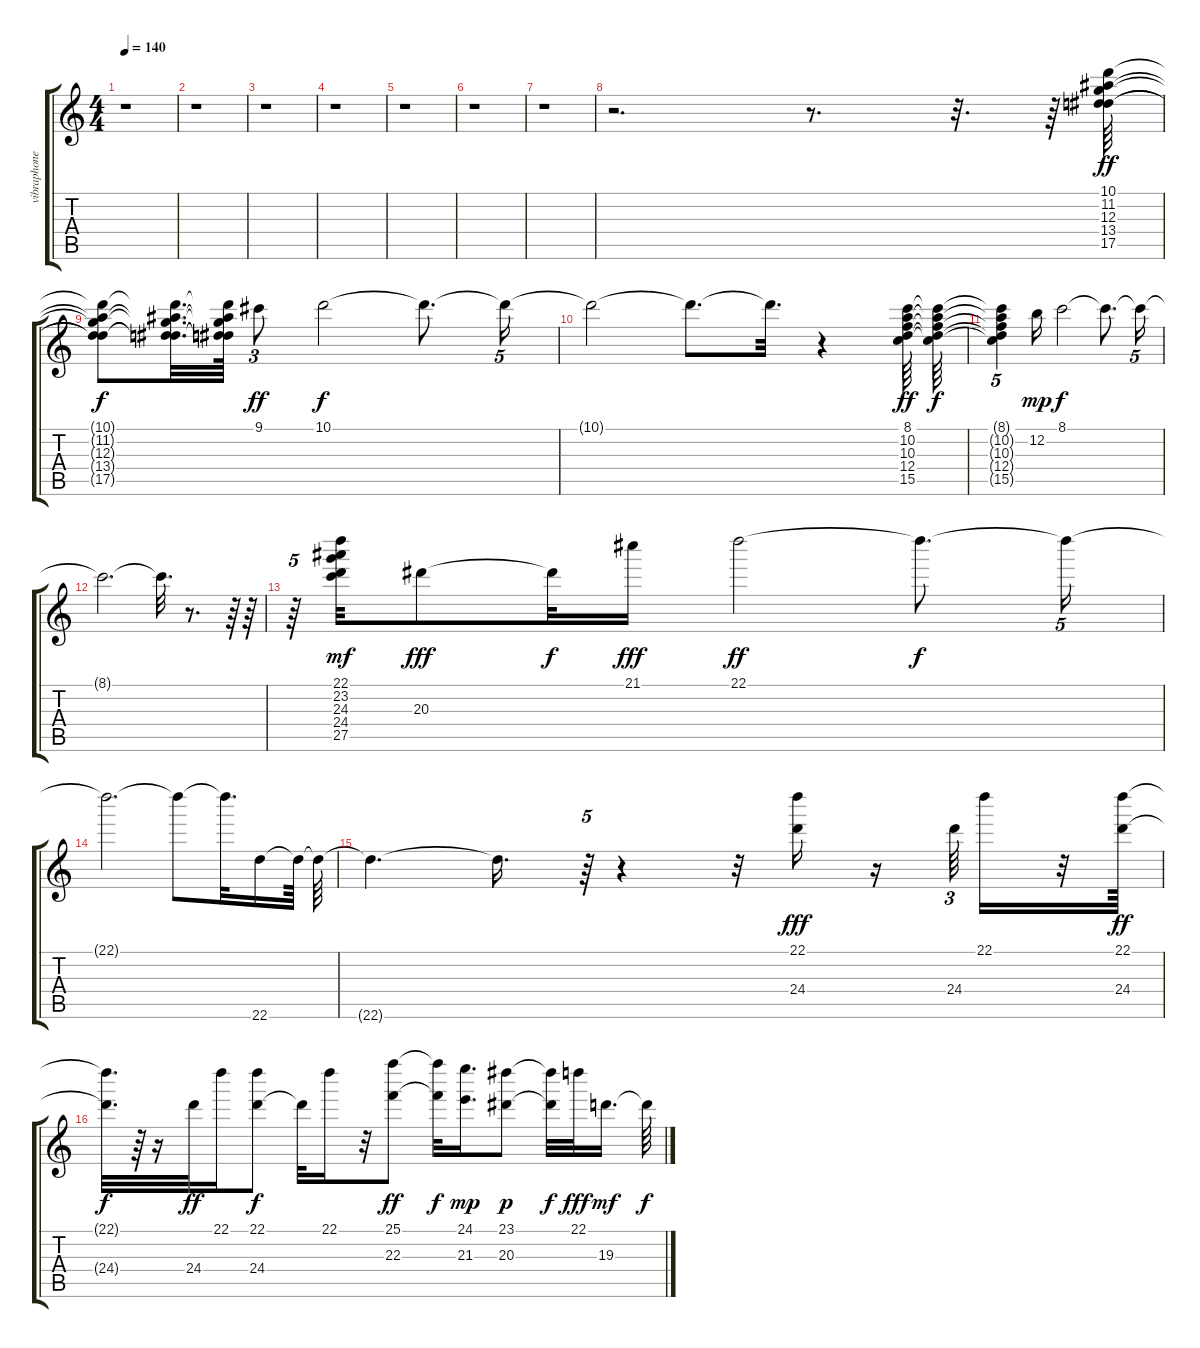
\track ("vibraphone" "vibraphone") {instrument electricguitarjazz}
\staff {score tabs}
\tuning (E4 B3 G3 D3 A2 E2) {hide}
\ts (4 4)
\tempo 140
\clef g2
\ks c
r.1{dy f} |
r.1 |
r.1 |
r.1 |
r.1 |
r.1 |
r.1 |
r.2{d} r.8{d} r.32{d} r.64 (10.1 11.2 12.3 13.4 17.5).64{dy ff} |
(10.1{t} 11.2{t} 12.3{t} 13.4{t} 17.5{t}).8{dy f} (10.1{t} 11.2{t} 12.3{t} 13.4{t} 17.5{t}).32{d} (10.1{t} 11.2{t} 12.3{t} 13.4{t} 17.5{t}).64 9.1.8{tu (3 2) dy ff} 10.1.2{dy f} 10.1{t}.8{d} 10.1{t}.16{tu (5 4)} |
10.1{t}.2 10.1{t}.8{d} 10.1{t}.32{d} r.4 (8.1 10.2 10.3 12.4 15.5).64{dy ff} (8.1{t} 10.2{t} 10.3{t} 12.4{t} 15.5{t}).64{dy f} |
(8.1{t} 10.2{t} 10.3{t} 12.4{t} 15.5{t}).4{tu (5 4)} 12.2.16{dy mp} 8.1.2{dy f} 8.1{t}.8{d} 8.1{t}.16{tu (5 4)} |
8.1{t}.2{d} 8.1{t}.32{d} r.8{d} r.64 r.64 |
r.64{tu (5 4)} (22.1 23.2 24.3 24.4 27.5).32{dy mf} 20.3.8{dy fff} 20.3{t}.32{dy f} 21.1.16{dy fff} 22.1.2{dy ff} 22.1{t}.8{d dy f} 22.1{t}.16{tu (5 4)} |
22.1{t}.2{d} 22.1{t}.8 22.1{t}.32{d} 22.6.16 22.6{t}.64 22.6{t}.64 |
22.6{t}.4{d} 22.6{t}.16{d} r.64{tu (5 4)} r.4 r.32 (22.1 24.4).16{dy fff} r.16 24.4.64{tu (3 2)} 22.1.16 r.32 (22.1 24.4).64{dy ff} |
(22.1{t} 24.4{t}).32{d dy f} r.64 r.16 24.4.32{dy ff} 22.1.16 (22.1 24.4).8{dy f} 24.4{t}.32 22.1.16 r.32 (25.1 22.3).8{dy ff} (25.1{t} 22.3{t}).32{dy f} (24.1 21.3).16{d dy mp} (23.1 20.3).8{dy p} (23.1{t} 20.3{t}).32{dy f} 22.1.32{dy fff} 19.3.16{d dy mf} 19.3{t}.64{dy f}
